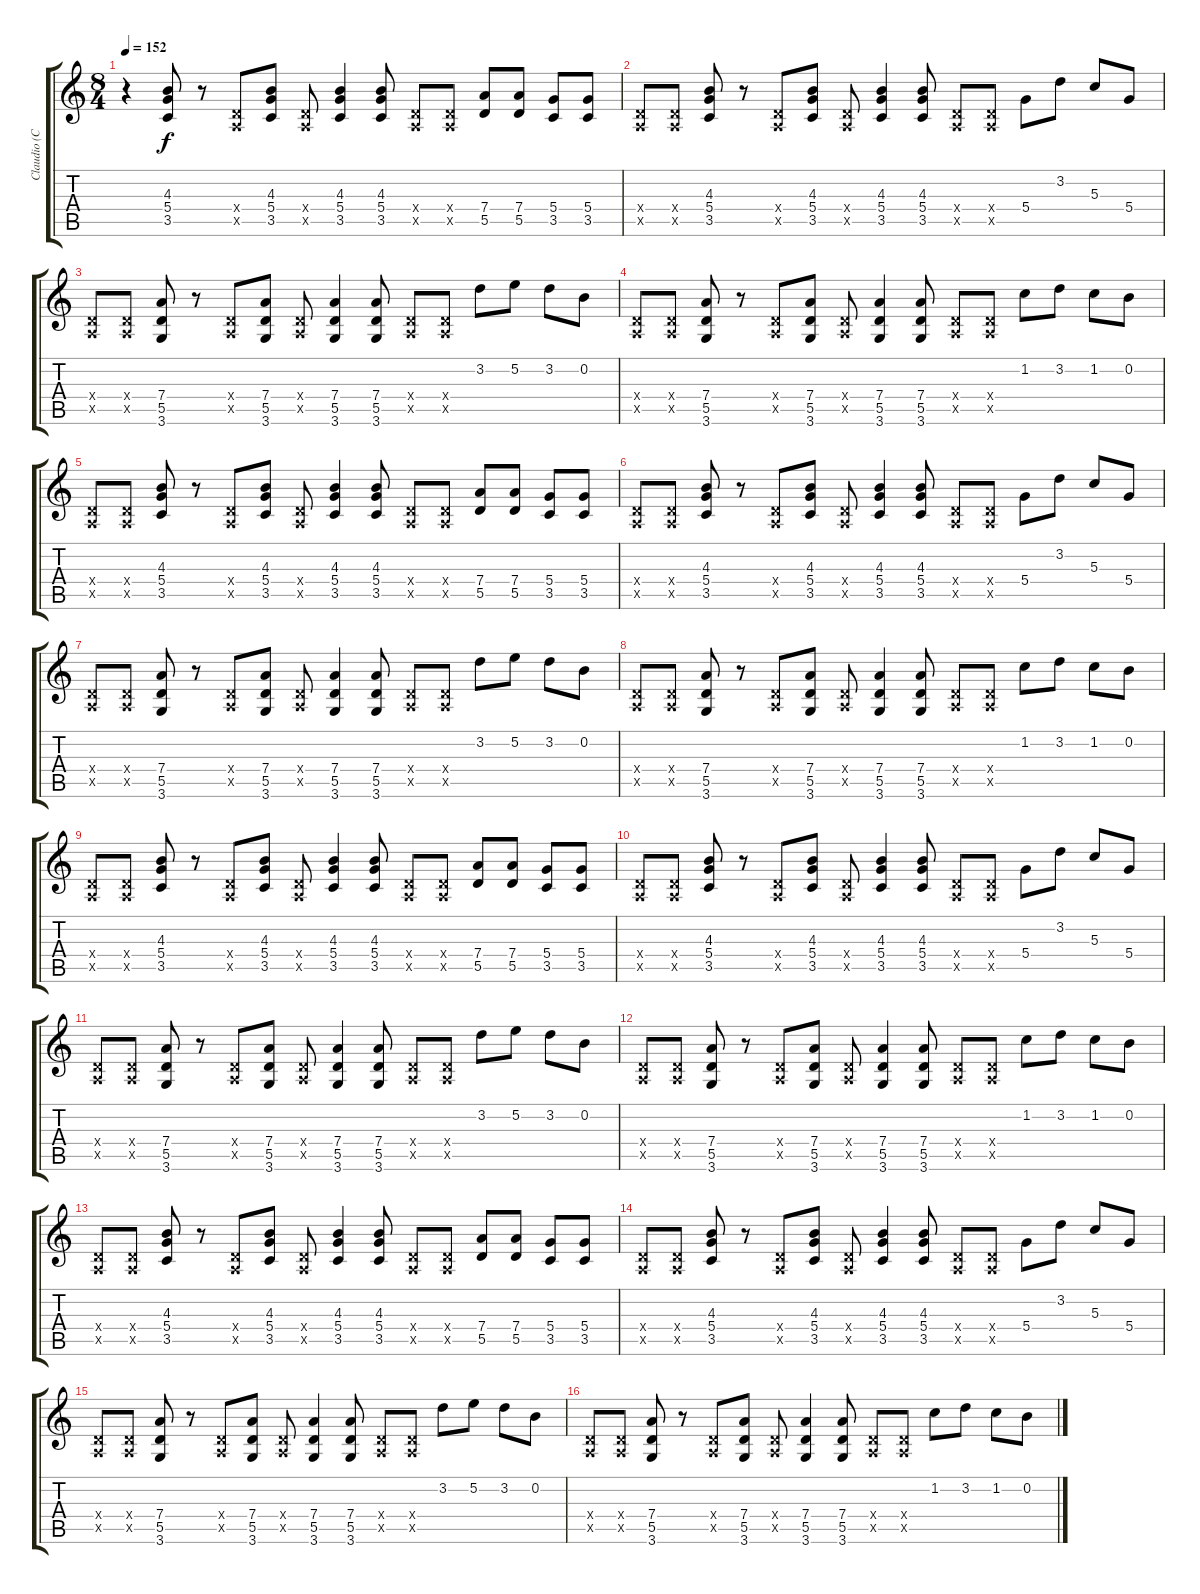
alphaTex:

\track ("Claudio (Clean)" "Claudio (C") {instrument acousticguitarsteel}
\staff {score tabs}
\tuning (E4 B3 G3 D3 A2 E2) {hide}
\ts (8 4)
\tempo 152
\clef g2
\ks c
r.4{dy f instrument acousticguitarsteel} (4.3 5.4 3.5).8 r.8 (0.4{x} 0.5{x}).8 (4.3 5.4 3.5).8 (0.4{x} 0.5{x}).8 (4.3 5.4 3.5).4 (4.3 5.4 3.5).8 (0.4{x} 0.5{x}).8 (0.4{x} 0.5{x}).8 (7.4 5.5).8 (7.4 5.5).8 (5.4 3.5).8 (5.4 3.5).8 |
(0.4{x} 0.5{x}).8 (0.4{x} 0.5{x}).8 (4.3 5.4 3.5).8 r.8 (0.4{x} 0.5{x}).8 (4.3 5.4 3.5).8 (0.4{x} 0.5{x}).8 (4.3 5.4 3.5).4 (4.3 5.4 3.5).8 (0.4{x} 0.5{x}).8 (0.4{x} 0.5{x}).8 5.4.8 3.2.8 5.3.8 5.4.8 |
(0.4{x} 0.5{x}).8 (0.4{x} 0.5{x}).8 (7.4 5.5 3.6).8 r.8 (0.4{x} 0.5{x}).8 (7.4 5.5 3.6).8 (0.4{x} 0.5{x}).8 (7.4 5.5 3.6).4 (7.4 5.5 3.6).8 (0.4{x} 0.5{x}).8 (0.4{x} 0.5{x}).8 3.2.8 5.2.8 3.2.8 0.2.8 |
(0.4{x} 0.5{x}).8 (0.4{x} 0.5{x}).8 (7.4 5.5 3.6).8 r.8 (0.4{x} 0.5{x}).8 (7.4 5.5 3.6).8 (0.4{x} 0.5{x}).8 (7.4 5.5 3.6).4 (7.4 5.5 3.6).8 (0.4{x} 0.5{x}).8 (0.4{x} 0.5{x}).8 1.2.8 3.2.8 1.2.8 0.2.8 |
(0.4{x} 0.5{x}).8 (0.4{x} 0.5{x}).8 (4.3 5.4 3.5).8 r.8 (0.4{x} 0.5{x}).8 (4.3 5.4 3.5).8 (0.4{x} 0.5{x}).8 (4.3 5.4 3.5).4 (4.3 5.4 3.5).8 (0.4{x} 0.5{x}).8 (0.4{x} 0.5{x}).8 (7.4 5.5).8 (7.4 5.5).8 (5.4 3.5).8 (5.4 3.5).8 |
(0.4{x} 0.5{x}).8 (0.4{x} 0.5{x}).8 (4.3 5.4 3.5).8 r.8 (0.4{x} 0.5{x}).8 (4.3 5.4 3.5).8 (0.4{x} 0.5{x}).8 (4.3 5.4 3.5).4 (4.3 5.4 3.5).8 (0.4{x} 0.5{x}).8 (0.4{x} 0.5{x}).8 5.4.8 3.2.8 5.3.8 5.4.8 |
(0.4{x} 0.5{x}).8 (0.4{x} 0.5{x}).8 (7.4 5.5 3.6).8 r.8 (0.4{x} 0.5{x}).8 (7.4 5.5 3.6).8 (0.4{x} 0.5{x}).8 (7.4 5.5 3.6).4 (7.4 5.5 3.6).8 (0.4{x} 0.5{x}).8 (0.4{x} 0.5{x}).8 3.2.8 5.2.8 3.2.8 0.2.8 |
(0.4{x} 0.5{x}).8 (0.4{x} 0.5{x}).8 (7.4 5.5 3.6).8 r.8 (0.4{x} 0.5{x}).8 (7.4 5.5 3.6).8 (0.4{x} 0.5{x}).8 (7.4 5.5 3.6).4 (7.4 5.5 3.6).8 (0.4{x} 0.5{x}).8 (0.4{x} 0.5{x}).8 1.2.8 3.2.8 1.2.8 0.2.8 |
(0.4{x} 0.5{x}).8 (0.4{x} 0.5{x}).8 (4.3 5.4 3.5).8 r.8 (0.4{x} 0.5{x}).8 (4.3 5.4 3.5).8 (0.4{x} 0.5{x}).8 (4.3 5.4 3.5).4 (4.3 5.4 3.5).8 (0.4{x} 0.5{x}).8 (0.4{x} 0.5{x}).8 (7.4 5.5).8 (7.4 5.5).8 (5.4 3.5).8 (5.4 3.5).8 |
(0.4{x} 0.5{x}).8 (0.4{x} 0.5{x}).8 (4.3 5.4 3.5).8 r.8 (0.4{x} 0.5{x}).8 (4.3 5.4 3.5).8 (0.4{x} 0.5{x}).8 (4.3 5.4 3.5).4 (4.3 5.4 3.5).8 (0.4{x} 0.5{x}).8 (0.4{x} 0.5{x}).8 5.4.8 3.2.8 5.3.8 5.4.8 |
(0.4{x} 0.5{x}).8 (0.4{x} 0.5{x}).8 (7.4 5.5 3.6).8 r.8 (0.4{x} 0.5{x}).8 (7.4 5.5 3.6).8 (0.4{x} 0.5{x}).8 (7.4 5.5 3.6).4 (7.4 5.5 3.6).8 (0.4{x} 0.5{x}).8 (0.4{x} 0.5{x}).8 3.2.8 5.2.8 3.2.8 0.2.8 |
(0.4{x} 0.5{x}).8 (0.4{x} 0.5{x}).8 (7.4 5.5 3.6).8 r.8 (0.4{x} 0.5{x}).8 (7.4 5.5 3.6).8 (0.4{x} 0.5{x}).8 (7.4 5.5 3.6).4 (7.4 5.5 3.6).8 (0.4{x} 0.5{x}).8 (0.4{x} 0.5{x}).8 1.2.8 3.2.8 1.2.8 0.2.8 |
(0.4{x} 0.5{x}).8 (0.4{x} 0.5{x}).8 (4.3 5.4 3.5).8 r.8 (0.4{x} 0.5{x}).8 (4.3 5.4 3.5).8 (0.4{x} 0.5{x}).8 (4.3 5.4 3.5).4 (4.3 5.4 3.5).8 (0.4{x} 0.5{x}).8 (0.4{x} 0.5{x}).8 (7.4 5.5).8 (7.4 5.5).8 (5.4 3.5).8 (5.4 3.5).8 |
(0.4{x} 0.5{x}).8 (0.4{x} 0.5{x}).8 (4.3 5.4 3.5).8 r.8 (0.4{x} 0.5{x}).8 (4.3 5.4 3.5).8 (0.4{x} 0.5{x}).8 (4.3 5.4 3.5).4 (4.3 5.4 3.5).8 (0.4{x} 0.5{x}).8 (0.4{x} 0.5{x}).8 5.4.8 3.2.8 5.3.8 5.4.8 |
(0.4{x} 0.5{x}).8 (0.4{x} 0.5{x}).8 (7.4 5.5 3.6).8 r.8 (0.4{x} 0.5{x}).8 (7.4 5.5 3.6).8 (0.4{x} 0.5{x}).8 (7.4 5.5 3.6).4 (7.4 5.5 3.6).8 (0.4{x} 0.5{x}).8 (0.4{x} 0.5{x}).8 3.2.8 5.2.8 3.2.8 0.2.8 |
(0.4{x} 0.5{x}).8 (0.4{x} 0.5{x}).8 (7.4 5.5 3.6).8 r.8 (0.4{x} 0.5{x}).8 (7.4 5.5 3.6).8 (0.4{x} 0.5{x}).8 (7.4 5.5 3.6).4 (7.4 5.5 3.6).8 (0.4{x} 0.5{x}).8 (0.4{x} 0.5{x}).8 1.2.8 3.2.8 1.2.8 0.2.8
